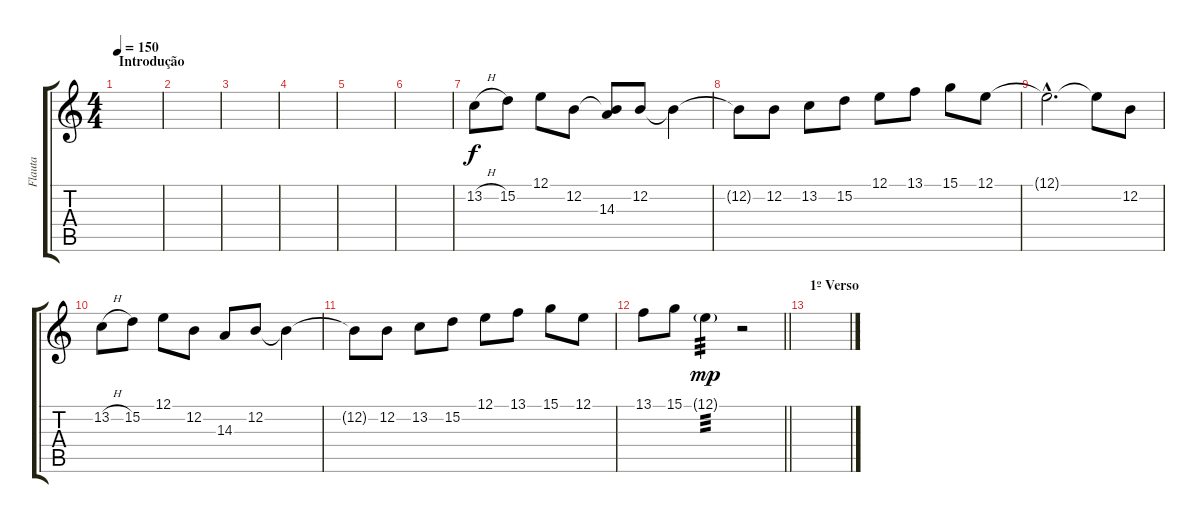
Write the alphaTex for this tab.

\track ("Flauta" "Flauta") {instrument flute}
\staff {score tabs}
\tuning (E4 B3 G3 D3 A2 E2) {hide}
\ts (4 4)
\section ("" "Introdução")
\tempo 150
\clef g2
\ks c
|
|
|
|
|
|
13.2{h}.8 15.2.8 12.1.8 12.2.8 (12.2{t} 14.3).8 12.2.8 12.2{t}.4 |
12.2{t}.8 12.2.8 13.2.8 15.2.8 12.1.8 13.1.8 15.1.8 12.1.8 |
12.1{hac t}.2{d} 12.1{t}.8 12.2.8 |
13.2{h}.8 15.2.8 12.1.8 12.2.8 14.3.8 12.2.8 12.2{t}.4 |
12.2{t}.8 12.2.8 13.2.8 15.2.8 12.1.8 13.1.8 15.1.8 12.1.8 |
\barLineRight lightlight
13.1.8 15.1.8 12.1{g}.4{tp 3 dy mp} r.2 |
\section ("" "1º Verso")
